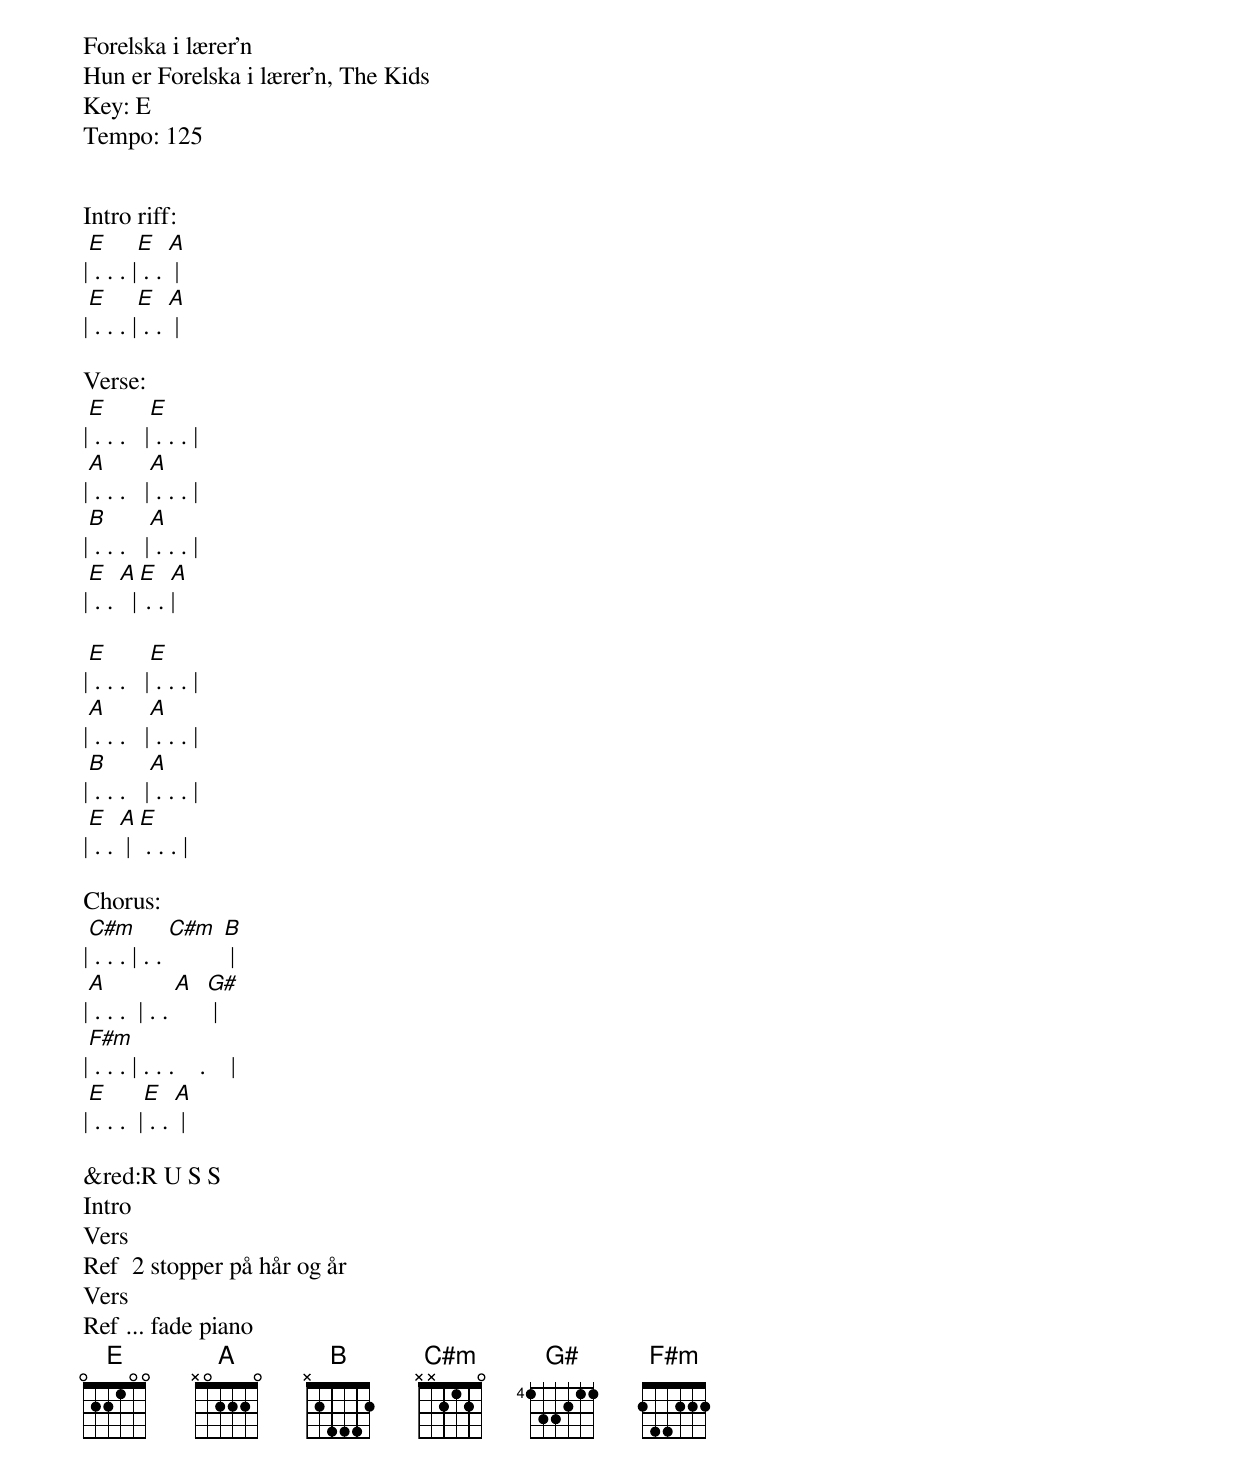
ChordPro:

Forelska i lærer'n
Hun er Forelska i lærer'n, The Kids
Key: E
Tempo: 125


Intro riff:
|[E] . . . |[E] . . [A] |
|[E] . . . |[E] . . [A] |

Verse:
|[E] . . .   |[E] . . . |
|[A] . . .   |[A] . . . |
|[B] . . .   |[A] . . . |
|[E] . . [A]  |[E] . . [A]|

|[E] . . .   |[E] . . . |
|[A] . . .   |[A] . . . |
|[B] . . .   |[A] . . . |
|[E] . . [A] |[E] . . . |

Chorus:
|[C#m] . . . | . . [C#m] [B] |
|[A] . . .  | . . [A]  [G#] |
|[F#m] . . . | . . .    .    |
|[E] . . .  |[E] . . [A] |

&red:R U S S
Intro
Vers
Ref  2 stopper på hår og år
Vers
Ref ... fade piano
